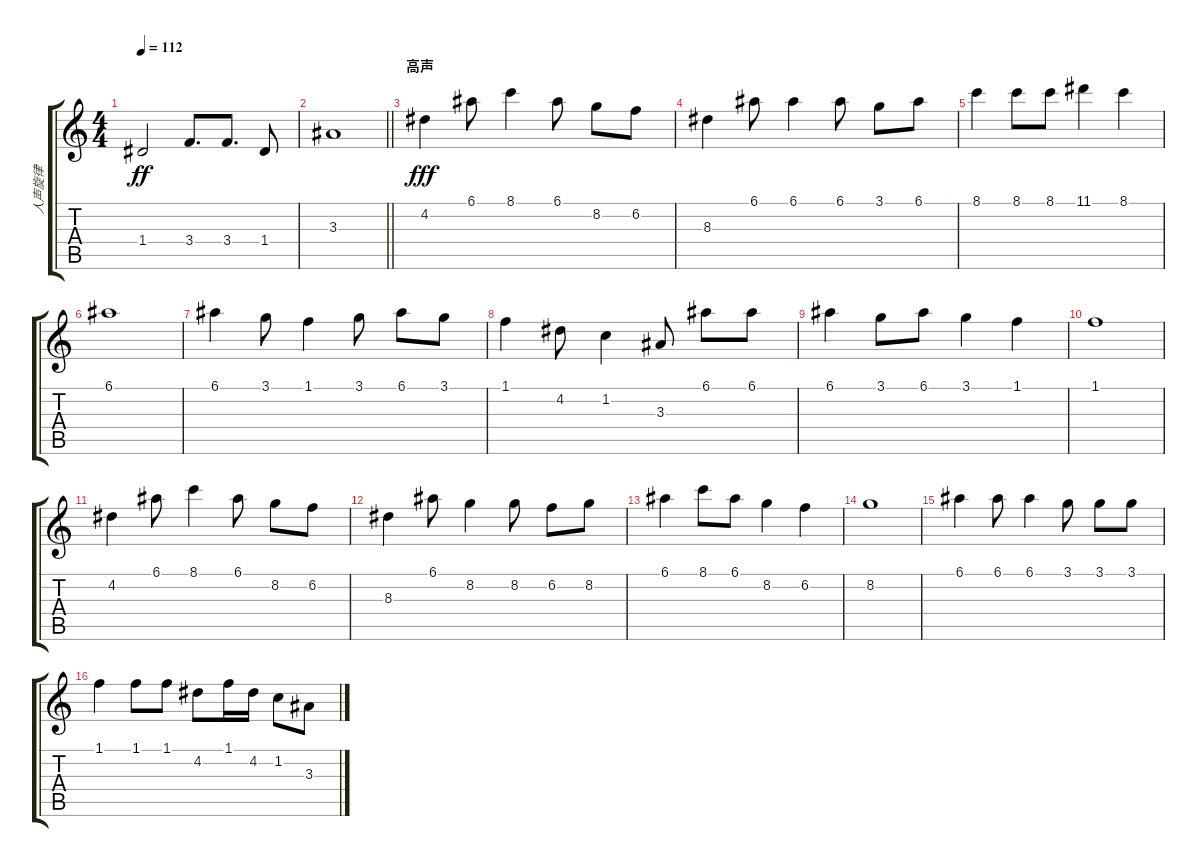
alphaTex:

\track ("人声旋律" "人声旋律") {instrument acousticbass}
\staff {score tabs}
\tuning (E4 B3 G3 D3 A2 E2) {hide}
\ts (4 4)
\tempo 112
\clef g2
\ks c
1.4.2{dy ff} 3.4.8{d} 3.4.8{d} 1.4.8 |
\barLineRight lightlight
3.3.1 |
\section ("" "高声")
4.2.4{dy fff} 6.1.8 8.1.4 6.1.8 8.2.8 6.2.8 |
8.3.4 6.1.8 6.1.4 6.1.8 3.1.8 6.1.8 |
8.1.4 8.1.8 8.1.8 11.1.4 8.1.4 |
6.1.1 |
6.1.4 3.1.8 1.1.4 3.1.8 6.1.8 3.1.8 |
1.1.4 4.2.8 1.2.4 3.3.8 6.1.8 6.1.8 |
6.1.4 3.1.8 6.1.8 3.1.4 1.1.4 |
1.1.1 |
4.2.4 6.1.8 8.1.4 6.1.8 8.2.8 6.2.8 |
8.3.4 6.1.8 8.2.4 8.2.8 6.2.8 8.2.8 |
6.1.4 8.1.8 6.1.8 8.2.4 6.2.4 |
8.2.1 |
6.1.4 6.1.8 6.1.4 3.1.8 3.1.8 3.1.8 |
1.1.4 1.1.8 1.1.8 4.2.8 1.1.16 4.2.16 1.2.8 3.3.8
